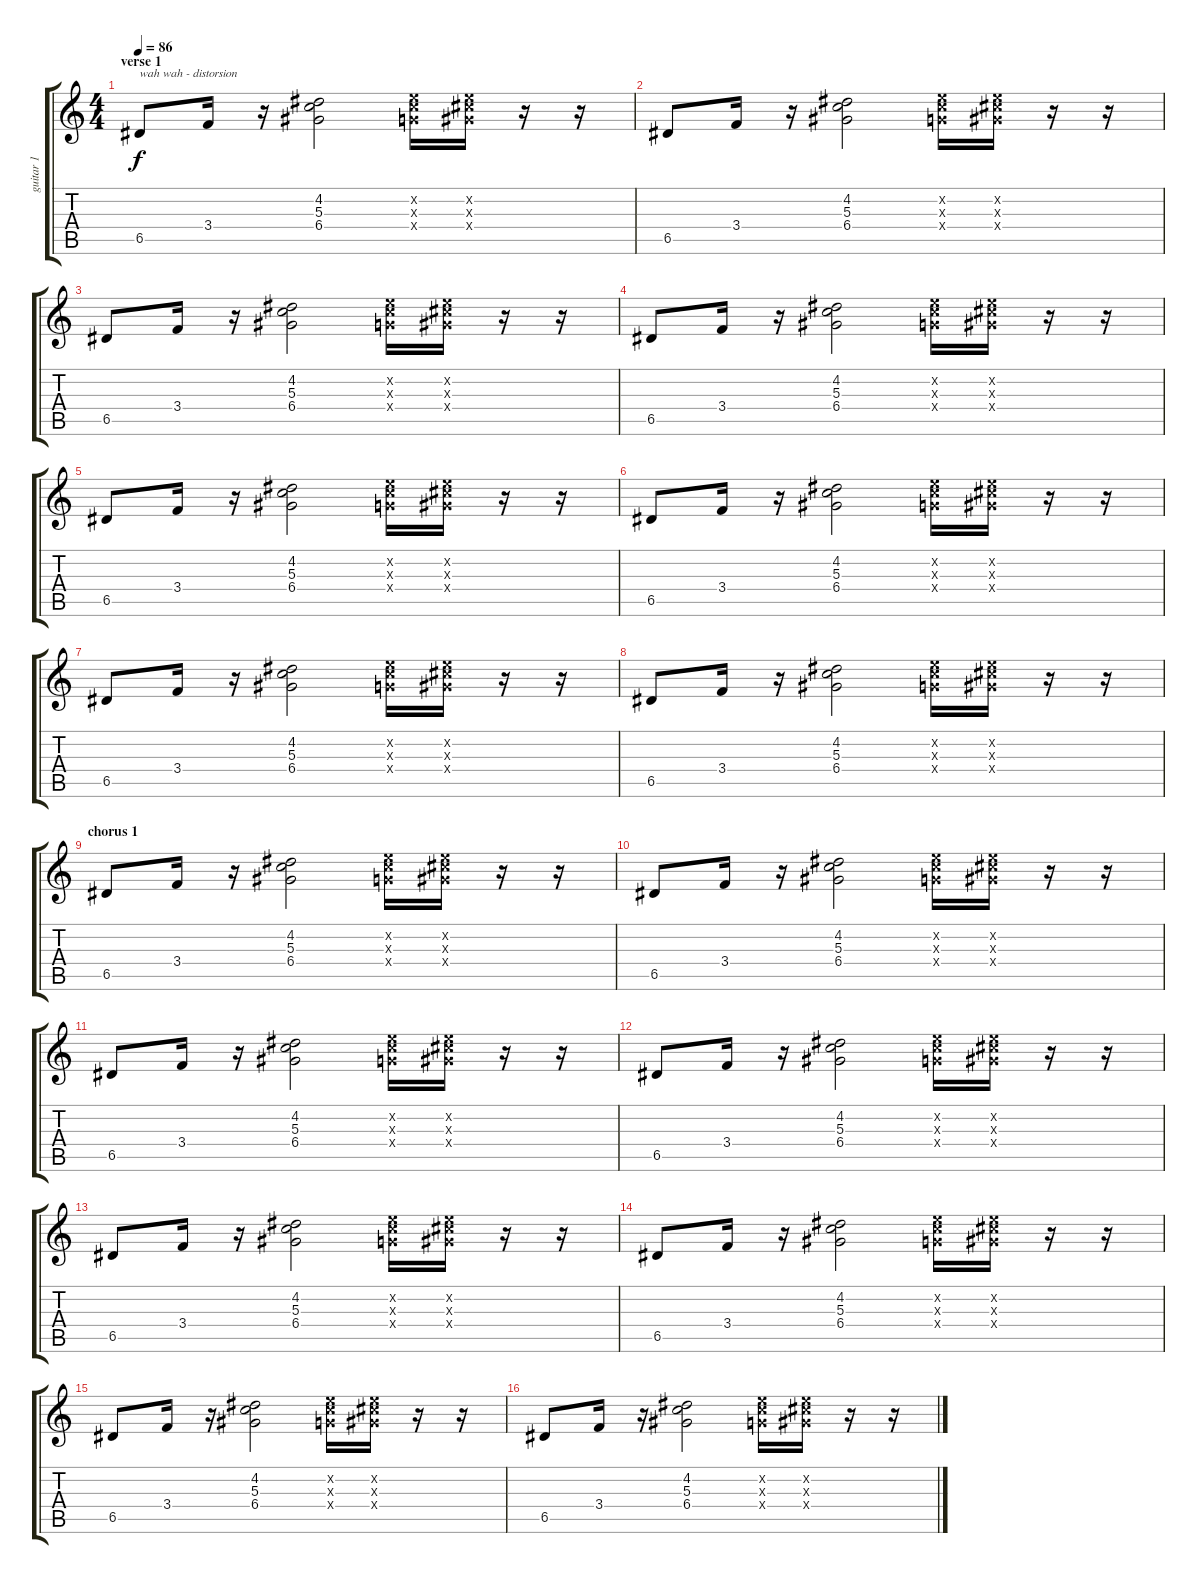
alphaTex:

\track ("guitar 1" "guitar 1") {instrument electricguitarjazz}
\staff {score tabs}
\tuning (E4 B3 G3 D3 A2 E2) {hide}
\ts (4 4)
\section ("" "verse 1")
\tempo 86
\clef g2
\ks c
6.5.8{txt "wah wah - distorsion" dy f volume 8 balance 11 instrument distortionguitar} 3.4.16 r.16 (4.2 5.3 6.4).2 (5.2{x} 5.3{x} 5.4{x}).16 (5.2{x} 6.3{x} 6.4{x}).16 r.16 r.16 |
6.5.8 3.4.16 r.16 (4.2 5.3 6.4).2 (5.2{x} 5.3{x} 5.4{x}).16 (5.2{x} 6.3{x} 6.4{x}).16 r.16 r.16 |
6.5.8 3.4.16 r.16 (4.2 5.3 6.4).2 (5.2{x} 5.3{x} 5.4{x}).16 (5.2{x} 6.3{x} 6.4{x}).16 r.16 r.16 |
6.5.8 3.4.16 r.16 (4.2 5.3 6.4).2 (5.2{x} 5.3{x} 5.4{x}).16 (5.2{x} 6.3{x} 6.4{x}).16 r.16 r.16 |
6.5.8 3.4.16 r.16 (4.2 5.3 6.4).2 (5.2{x} 5.3{x} 5.4{x}).16 (5.2{x} 6.3{x} 6.4{x}).16 r.16 r.16 |
6.5.8 3.4.16 r.16 (4.2 5.3 6.4).2 (5.2{x} 5.3{x} 5.4{x}).16 (5.2{x} 6.3{x} 6.4{x}).16 r.16 r.16 |
6.5.8 3.4.16 r.16 (4.2 5.3 6.4).2 (5.2{x} 5.3{x} 5.4{x}).16 (5.2{x} 6.3{x} 6.4{x}).16 r.16 r.16 |
6.5.8 3.4.16 r.16 (4.2 5.3 6.4).2 (5.2{x} 5.3{x} 5.4{x}).16 (5.2{x} 6.3{x} 6.4{x}).16 r.16 r.16 |
\section ("" "chorus 1")
6.5.8{volume 7} 3.4.16 r.16 (4.2 5.3 6.4).2 (5.2{x} 5.3{x} 5.4{x}).16 (5.2{x} 6.3{x} 6.4{x}).16 r.16 r.16 |
6.5.8 3.4.16 r.16 (4.2 5.3 6.4).2 (5.2{x} 5.3{x} 5.4{x}).16 (5.2{x} 6.3{x} 6.4{x}).16 r.16 r.16 |
6.5.8 3.4.16 r.16 (4.2 5.3 6.4).2 (5.2{x} 5.3{x} 5.4{x}).16 (5.2{x} 6.3{x} 6.4{x}).16 r.16 r.16 |
6.5.8 3.4.16 r.16 (4.2 5.3 6.4).2 (5.2{x} 5.3{x} 5.4{x}).16 (5.2{x} 6.3{x} 6.4{x}).16 r.16 r.16 |
6.5.8 3.4.16 r.16 (4.2 5.3 6.4).2 (5.2{x} 5.3{x} 5.4{x}).16 (5.2{x} 6.3{x} 6.4{x}).16 r.16 r.16 |
6.5.8 3.4.16 r.16 (4.2 5.3 6.4).2 (5.2{x} 5.3{x} 5.4{x}).16 (5.2{x} 6.3{x} 6.4{x}).16 r.16 r.16 |
6.5.8 3.4.16 r.16 (4.2 5.3 6.4).2 (5.2{x} 5.3{x} 5.4{x}).16 (5.2{x} 6.3{x} 6.4{x}).16 r.16 r.16 |
6.5.8 3.4.16 r.16 (4.2 5.3 6.4).2 (5.2{x} 5.3{x} 5.4{x}).16 (5.2{x} 6.3{x} 6.4{x}).16 r.16 r.16
